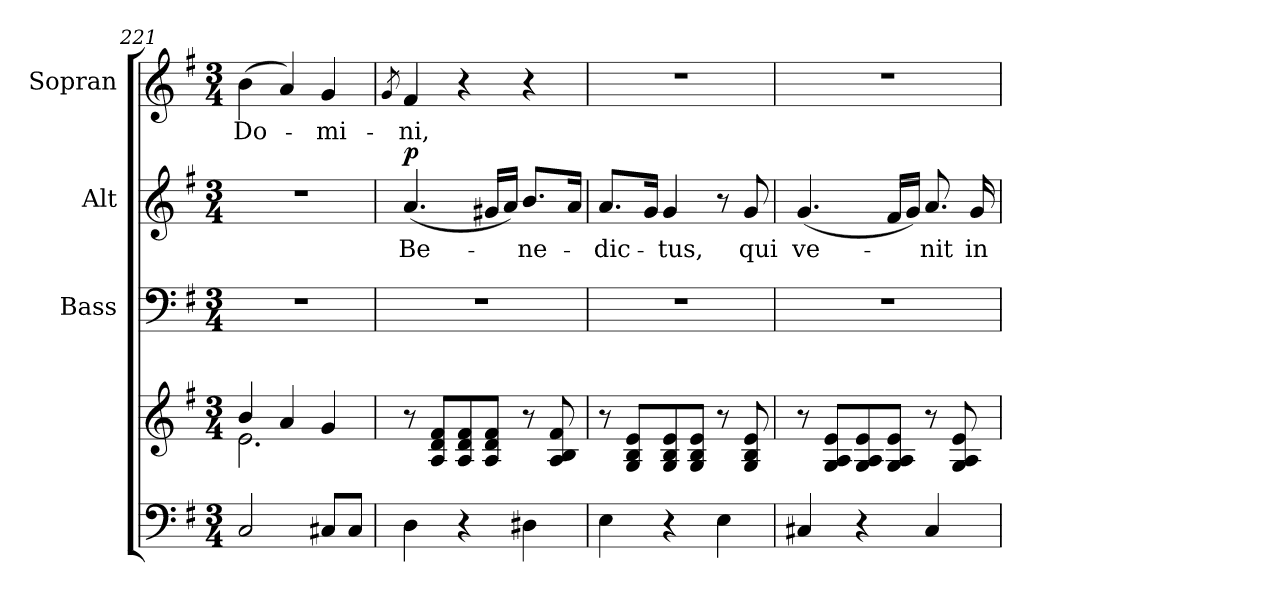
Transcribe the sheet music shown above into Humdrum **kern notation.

**kern	**kern	**kern	**kern	**text	**dynam	**kern	**text
*part4	*part4	*part3	*part2	*part2	*part2	*part1	*part1
*staff5	*staff4	*staff3	*staff2	*staff2	*staff2	*staff1	*staff1
*	*	*I"Bass	*I"Alt	*	*	*I"Sopran	*
*	*	*I'B.	*I'A.	*	*	*I'S.	*
*clefF4	*clefG2	*clefF4	*clefG2	*	*	*clefG2	*
*k[f#]	*k[f#]	*k[f#]	*k[f#]	*	*	*k[f#]	*
*G:	*G:	*G:	*G:	*	*	*G:	*
*M3/4	*M3/4	*M3/4	*M3/4	*	*	*M3/4	*
=221	=221	=221	=221	=221	=221	=221	=221
*	*^	*	*	*	*	*	*
!	!	!	!	!	!	!	!	!LO:LY:b
2C/	4b/	2.e\	2.r	2.r	.	.	(>4b\	Do-
.	4a/	.	.	.	.	.	4a/)	.
!	!	!	!	!	!	!	!	!LO:LY:b
8C#X/L	4g/	.	.	.	.	.	4g/	-mi-
8C#/J	.	.	.	.	.	.	.	.
*	*v	*v	*	*	*	*	*	*
!!LO:LB:g=z
=222	=222	=222	=222	=222	=222	=222	=222
.	.	.	.	.	.	8qg/	.
!	!	!	!	!LO:LY:b	!LO:DY:a	!	!LO:LY:b
4D\	8r	2.r	(<4.a/	Be-	p	4f#/	-ni,
.	8A/ 8d/ 8f#/L	.	.	.	.	.	.
4r	8A/ 8d/ 8f#/	.	.	.	.	4r	.
.	8A/ 8d/ 8f#/J	.	16g#X/LL	.	.	.	.
.	.	.	16a/JJ)	.	.	.	.
!	!	!	!	!LO:LY:b	!	!	!
4D#X\	8r	.	8.b/L	-ne-	.	4r	.
.	8A/ 8B/ 8f#/	.	.	.	.	.	.
.	.	.	16a/Jk	.	.	.	.
=223	=223	=223	=223	=223	=223	=223	=223
!	!	!	!	!LO:LY:b	!	!	!
4E\	8r	2.r	8.a/L	-dic-	.	2.r	.
.	8G/ 8B/ 8e/L	.	.	.	.	.	.
.	.	.	16g/Jk	.	.	.	.
!	!	!	!	!LO:LY:b	!	!	!
4r	8G/ 8B/ 8e/	.	4g/	-tus,	.	.	.
.	8G/ 8B/ 8e/J	.	.	.	.	.	.
4E\	8r	.	8r	.	.	.	.
!	!	!	!	!LO:LY:b	!	!	!
.	8G/ 8B/ 8e/	.	8g/	qui	.	.	.
=224	=224	=224	=224	=224	=224	=224	=224
!	!	!	!	!LO:LY:b	!	!	!
4C#X/	8r	2.r	(<4.g/	ve-	.	2.r	.
.	8G/ 8A/ 8e/L	.	.	.	.	.	.
4r	8G/ 8A/ 8e/	.	.	.	.	.	.
.	8G/ 8A/ 8e/J	.	16f#/LL	.	.	.	.
.	.	.	16g/JJ)	.	.	.	.
!	!	!	!	!LO:LY:b	!	!	!
4C#/	8r	.	8.a/	-nit	.	.	.
.	8G/ 8A/ 8e/	.	.	.	.	.	.
!	!	!	!	!LO:LY:b	!	!	!
.	.	.	16g/	in	.	.	.
=	=	=	=	=	=	=	=
*-	*-	*-	*-	*-	*-	*-	*-
